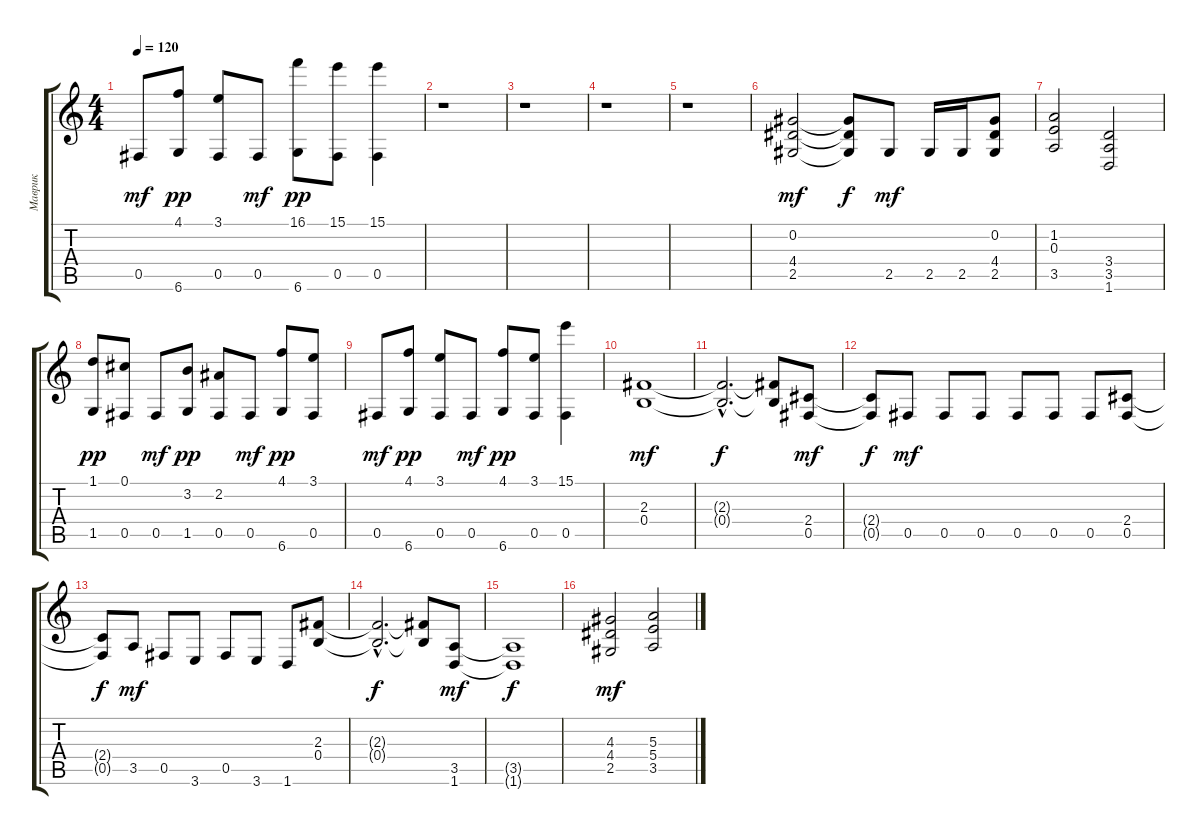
\track ("Маврик" "Маврик") {instrument distortionguitar}
\staff {score tabs}
\tuning (Db4 Ab3 E3 B2 Gb2 Db2) {hide}
\ts (4 4)
\tempo 120
\clef g2
\ks c
0.5.8{dy mf} (4.1 6.6).8{dy pp} (3.1 0.5).8 0.5.8{dy mf} (16.1 6.6).8{dy pp} (15.1 0.5).8 (15.1 0.5).4 |
r.1 |
r.1 |
r.1 |
r.1 |
(0.2 4.4 2.5).2{dy mf} (0.2{t} 4.4{t} 2.5{t}).8{dy f} 2.5.8{dy mf} 2.5.16 2.5.16 (0.2 4.4 2.5).8 |
(1.2 0.3 3.5).2 (3.4 3.5 1.6).2 |
(1.1 1.5).8{dy pp} (0.1 0.5).8 0.5.8{dy mf} (3.2 1.5).8{dy pp} (2.2 0.5).8 0.5.8{dy mf} (4.1 6.6).8{dy pp} (3.1 0.5).8 |
0.5.8{dy mf} (4.1 6.6).8{dy pp} (3.1 0.5).8 0.5.8{dy mf} (4.1 6.6).8{dy pp} (3.1 0.5).8 (15.1 0.5).4 |
(2.3 0.4).1{dy mf} |
(2.3{hac t} 0.4{hac t}).2{d dy f} (2.3{t} 0.4{t}).8 (2.4 0.5).8{dy mf} |
(2.4{t} 0.5{t}).8{dy f} 0.5.8{dy mf} 0.5.8 0.5.8 0.5.8 0.5.8 0.5.8 (2.4 0.5).8 |
(2.4{t} 0.5{t}).8{dy f} 3.5.8{dy mf} 0.5.8 3.6.8 0.5.8 3.6.8 1.6.8 (2.3 0.4).8 |
(2.3{hac t} 0.4{hac t}).2{d dy f} (2.3{t} 0.4{t}).8 (3.5 1.6).8{dy mf} |
(3.5{t} 1.6{t}).1{dy f} |
(4.3 4.4 2.5).2{dy mf} (5.3 5.4 3.5).2
